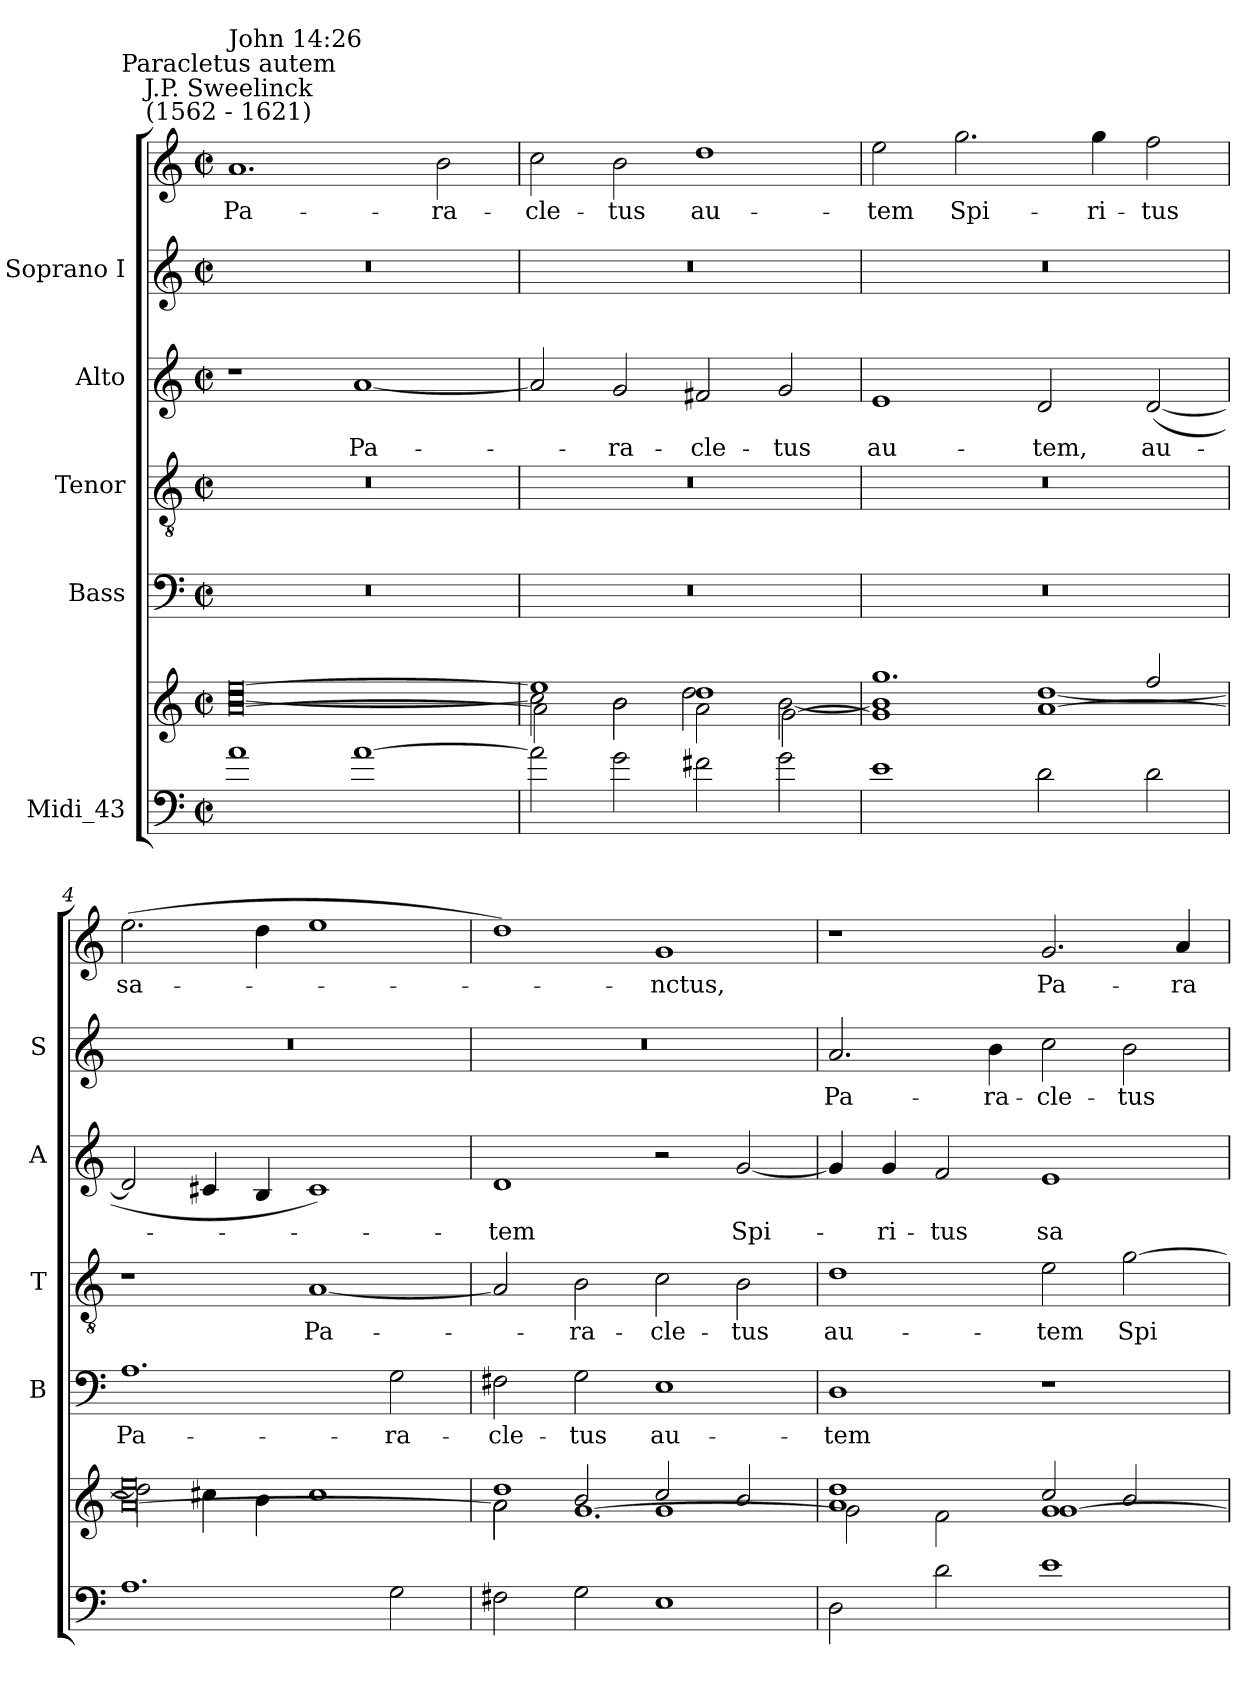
**kern	**kern	**kern	**text	**kern	**text	**kern	**text	**kern	**text	**kern	**text
*part5	*part5	*part4	*part4	*part3	*part3	*part2	*part2	*part1	*part1	*part1	*part1
*staff7	*staff6	*staff5	*staff5	*staff4	*staff4	*staff3	*staff3	*staff2	*staff2	*staff1	*staff1
*I"Midi_43	*	*I"Bass	*	*I"Tenor	*	*I"Alto	*	*I"Soprano I	*	*	*
*	*	*I'B	*	*I'T	*	*I'A	*	*I'S	*	*	*
*clefF4	*clefG2	*clefF4	*	*clefGv2	*	*clefG2	*	*clefG2	*	*clefG2	*
*k[]	*k[]	*k[]	*	*k[]	*	*k[]	*	*k[]	*	*k[]	*
*C:	*C:	*C:	*	*C:	*	*C:	*	*C:	*	*C:	*
*M4/2	*M4/2	*M4/2	*	*M4/2	*	*M4/2	*	*M4/2	*	*M4/2	*
*met(c|)	*met(c|)	*met(c|)	*	*met(c|)	*	*met(c|)	*	*met(c|)	*	*met(c|)	*
=1	=1	=1	=1	=1	=1	=1	=1	=1	=1	=1	=1
*	*^	*	*	*	*	*	*	*	*	*	*
*	*	*^	*	*	*	*	*	*	*	*	*	*
!	!	!	!	!	!	!	!	!	!	!	!	!LO:TX:a:cj:t=J.P. Sweelinck\n(1562 - 1621)	!
!	!	!	!	!	!	!	!	!	!	!	!	!LO:TX:a:cj:t=Paracletus autem	!
!	!	!	!	!	!	!	!	!	!	!	!	!LO:TX:a:t=John 14&colon;26	!
!	!	!	!	!	!	!	!	!	!	!	!	!	!LO:LY:b
1a	[0ee/	[0cc\	[0a\	0r	.	0r	.	1r	.	0r	.	1.a	Pa-
!	!	!	!	!	!	!	!	!	!LO:LY:b	!	!	!	!
[1a	.	.	.	.	.	.	.	[1a	Pa-	.	.	.	.
!	!	!	!	!	!	!	!	!	!	!	!	!	!LO:LY:b
.	.	.	.	.	.	.	.	.	.	.	.	2b	-ra-
=2	=2	=2	=2	=2	=2	=2	=2	=2	=2	=2	=2	=2	=2
!	!	!	!	!	!	!	!	!	!	!	!	!	!LO:LY:b
2a]	1ee/]	2cc\]	2a\]	0r	.	0r	.	2a]	.	0r	.	2cc	-cle-
!	!	!	!	!	!	!	!	!	!LO:LY:b	!	!	!	!LO:LY:b
2g	.	2b\	2b\	.	.	.	.	2g	ra-	.	.	2b	-tus
!	!	!	!	!	!	!	!	!	!LO:LY:b	!	!	!	!LO:LY:b
2f#X	1dd/	2dd\	2a\	.	.	.	.	2f#X	-cle-	.	.	1dd	au-
!	!	!	!	!	!	!	!	!	!LO:LY:b	!	!	!	!
2g	.	[2b\	[2g\	.	.	.	.	2g	-tus	.	.	.	.
=3	=3	=3	=3	=3	=3	=3	=3	=3	=3	=3	=3	=3	=3
!	!	!	!	!	!	!	!	!	!LO:LY:b	!	!	!	!LO:LY:b
1e	1.gg/	1b\]	1g\]	0r	.	0r	.	1e	au-	0r	.	2ee	-tem
!	!	!	!	!	!	!	!	!	!	!	!	!	!LO:LY:b
.	.	.	.	.	.	.	.	.	.	.	.	2.gg	Spi-
!	!	!	!	!	!	!	!	!	!LO:LY:b	!	!	!	!
2d	.	[1dd\	[1a\	.	.	.	.	2d	-tem,	.	.	.	.
!	!	!	!	!	!	!	!	!	!	!	!	!	!LO:LY:b
.	.	.	.	.	.	.	.	.	.	.	.	4gg	-ri-
!	!	!	!	!	!	!	!	!	!LO:LY:b	!	!	!	!LO:LY:b
2d	2ff/	.	.	.	.	.	.	(<[2d	au-	.	.	2ff	-tus
=4	=4	=4	=4	=4	=4	=4	=4	=4	=4	=4	=4	=4	=4
!	!	!	!	!	!LO:LY:b	!	!	!	!	!	!	!	!LO:LY:b
1.A	0ee/	2dd\]	0a\_	1.A	Pa-	1r	.	2d]	.	0r	.	(>2.ee	sa-
.	.	4cc#X\	.	.	.	.	.	4c#X	.	.	.	.	.
.	.	4b\	.	.	.	.	.	4B	.	.	.	4dd	.
!	!	!	!	!	!	!	!LO:LY:b	!	!	!	!	!	!
.	.	1cc#\	.	.	.	[1A	Pa-	1c#)	.	.	.	1ee	.
!	!	!	!	!	!LO:LY:b	!	!	!	!	!	!	!	!
2G	.	.	.	2G	-ra-	.	.	.	.	.	.	.	.
=5	=5	=5	=5	=5	=5	=5	=5	=5	=5	=5	=5	=5	=5
!	!	!	!	!	!LO:LY:b	!	!	!	!LO:LY:b	!	!	!	!
2F#X	1dd/	2a\	2a\]	2F#X	-cle-	2A]	.	1d	tem	0r	.	1dd)	.
!	!	!	!	!	!LO:LY:b	!	!LO:LY:b	!	!	!	!	!	!
2G	.	2b/	[1.g\	2G	-tus	2B	ra-	.	.	.	.	.	.
!	!	!	!	!	!LO:LY:b	!	!LO:LY:b	!	!	!	!	!	!LO:LY:b
1E	2cc/	1g\	.	1E	au-	2c	-cle-	2r	.	.	.	1g	nctus,
!	!	!	!	!	!	!	!LO:LY:b	!	!LO:LY:b	!	!	!	!
.	2b/	.	.	.	.	2B	-tus	[2g	Spi-	.	.	.	.
=6	=6	=6	=6	=6	=6	=6	=6	=6	=6	=6	=6	=6	=6
!	!	!	!	!	!LO:LY:b	!	!LO:LY:b	!	!	!	!LO:LY:b	!	!
2D	1dd/	1a\	2g\]	1D	-tem	1d	au-	4g]	.	2.a	-Pa-	1r	.
!	!	!	!	!	!	!	!	!	!LO:LY:b	!	!	!	!
.	.	.	.	.	.	.	.	4g	ri-	.	.	.	.
!	!	!	!	!	!	!	!	!	!LO:LY:b	!	!	!	!
2d	.	.	2f\	.	.	.	.	2f	-tus	.	.	.	.
!	!	!	!	!	!	!	!	!	!	!	!LO:LY:b	!	!
.	.	.	.	.	.	.	.	.	.	4b	-ra-	.	.
!	!	!	!	!	!	!	!LO:LY:b	!	!LO:LY:b	!	!LO:LY:b	!	!LO:LY:b
1e	2cc/	1g\	[1g\	1r	.	2e	-tem	1e	sa-	2cc	-cle-	2.g	Pa-
!	!	!	!	!	!	!	!LO:LY:b	!	!	!	!LO:LY:b	!	!
.	2b/	.	.	.	.	[2g	Spi-	.	.	2b	-tus	.	.
!	!	!	!	!	!	!	!	!	!	!	!	!	!LO:LY:b
.	.	.	.	.	.	.	.	.	.	.	.	4a	-ra-
*	*v	*v	*v	*	*	*	*	*	*	*	*	*	*
=	=	=	=	=	=	=	=	=	=	=	=
*-	*-	*-	*-	*-	*-	*-	*-	*-	*-	*-	*-
